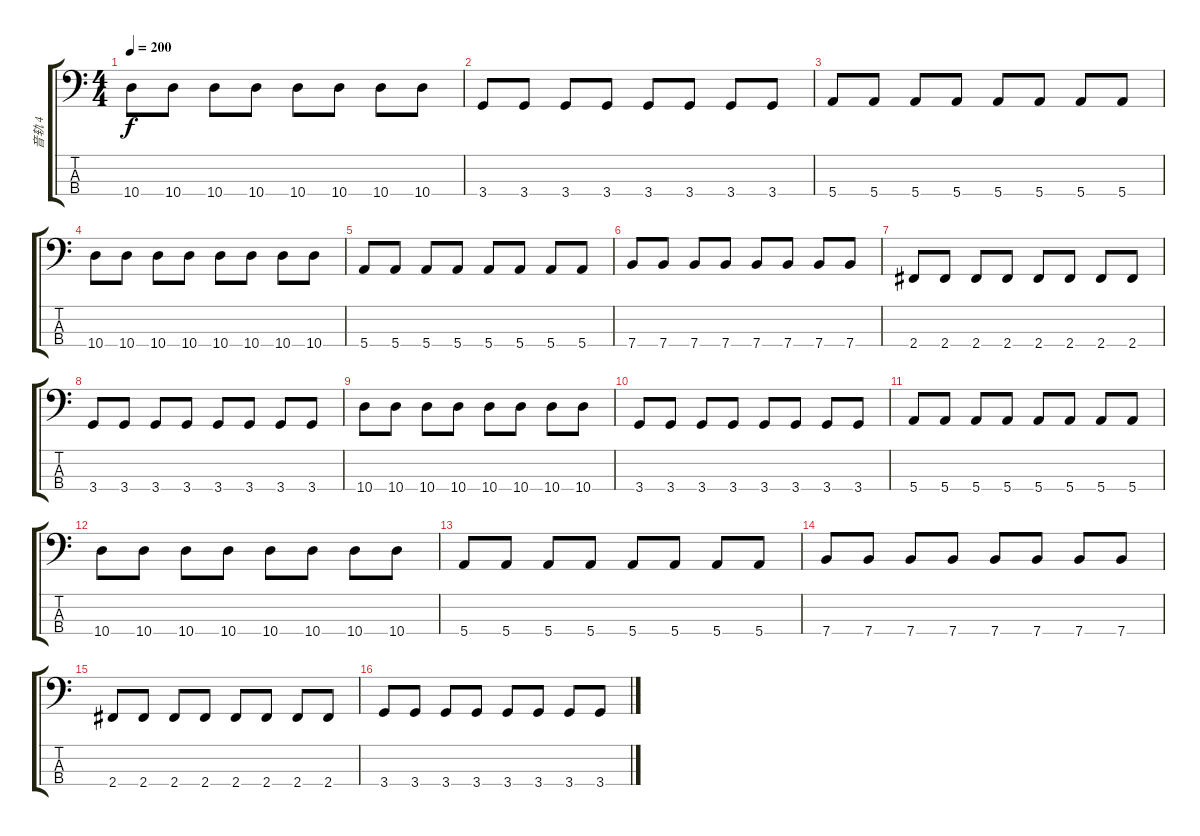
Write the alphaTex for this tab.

\track ("音轨 4" "音轨 4") {instrument synthbass2}
\staff {score tabs}
\tuning (G2 D2 A1 E1) {hide}
\ts (4 4)
\tempo 200
\clef f4
\ks c
10.4.8{dy f} 10.4.8 10.4.8 10.4.8 10.4.8 10.4.8 10.4.8 10.4.8 |
3.4.8 3.4.8 3.4.8 3.4.8 3.4.8 3.4.8 3.4.8 3.4.8 |
5.4.8 5.4.8 5.4.8 5.4.8 5.4.8 5.4.8 5.4.8 5.4.8 |
10.4.8 10.4.8 10.4.8 10.4.8 10.4.8 10.4.8 10.4.8 10.4.8 |
5.4.8 5.4.8 5.4.8 5.4.8 5.4.8 5.4.8 5.4.8 5.4.8 |
7.4.8 7.4.8 7.4.8 7.4.8 7.4.8 7.4.8 7.4.8 7.4.8 |
2.4.8 2.4.8 2.4.8 2.4.8 2.4.8 2.4.8 2.4.8 2.4.8 |
3.4.8 3.4.8 3.4.8 3.4.8 3.4.8 3.4.8 3.4.8 3.4.8 |
10.4.8 10.4.8 10.4.8 10.4.8 10.4.8 10.4.8 10.4.8 10.4.8 |
3.4.8 3.4.8 3.4.8 3.4.8 3.4.8 3.4.8 3.4.8 3.4.8 |
5.4.8 5.4.8 5.4.8 5.4.8 5.4.8 5.4.8 5.4.8 5.4.8 |
10.4.8 10.4.8 10.4.8 10.4.8 10.4.8 10.4.8 10.4.8 10.4.8 |
5.4.8 5.4.8 5.4.8 5.4.8 5.4.8 5.4.8 5.4.8 5.4.8 |
7.4.8 7.4.8 7.4.8 7.4.8 7.4.8 7.4.8 7.4.8 7.4.8 |
2.4.8 2.4.8 2.4.8 2.4.8 2.4.8 2.4.8 2.4.8 2.4.8 |
3.4.8 3.4.8 3.4.8 3.4.8 3.4.8 3.4.8 3.4.8 3.4.8
